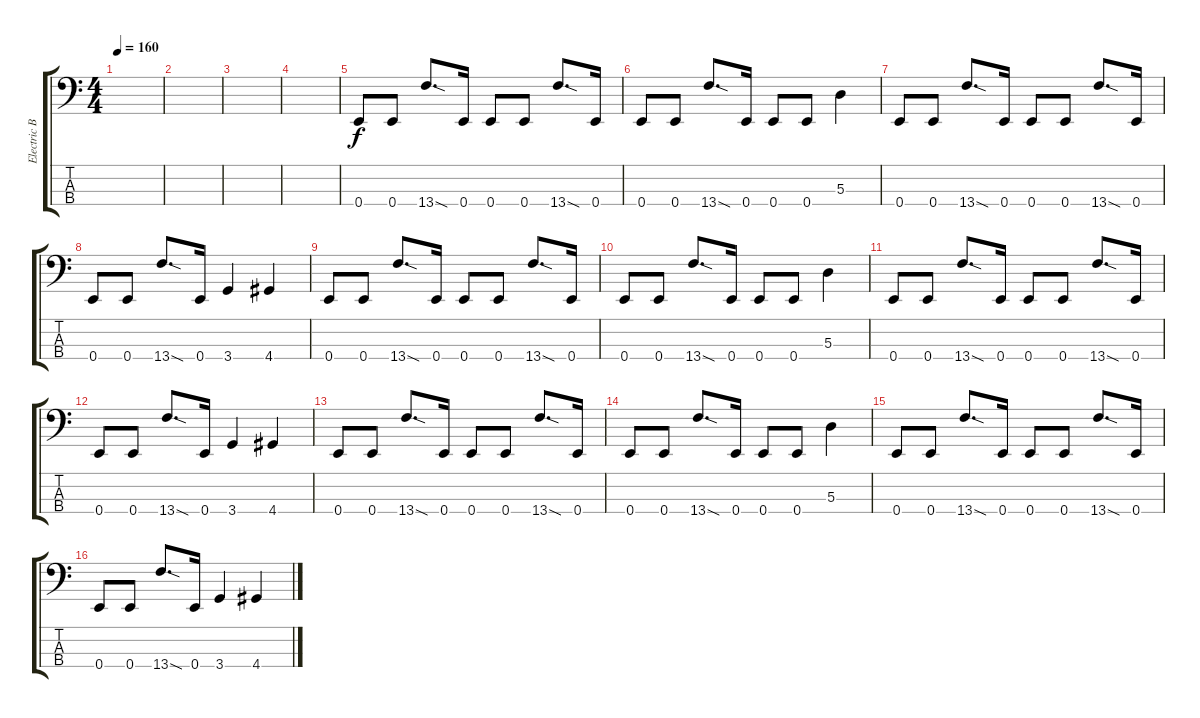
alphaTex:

\track ("Electric Bass" "Electric B") {instrument electricbassfinger}
\staff {score tabs}
\tuning (G2 D2 A1 E1) {hide}
\ts (4 4)
\tempo 160
\clef f4
\ks c
|
|
|
|
0.4.8 0.4.8 13.4{sod}.8{d} 0.4.16 0.4.8 0.4.8 13.4{sod}.8{d} 0.4.16 |
0.4.8 0.4.8 13.4{sod}.8{d} 0.4.16 0.4.8 0.4.8 5.3.4 |
0.4.8 0.4.8 13.4{sod}.8{d} 0.4.16 0.4.8 0.4.8 13.4{sod}.8{d} 0.4.16 |
0.4.8 0.4.8 13.4{sod}.8{d} 0.4.16 3.4.4 4.4.4 |
0.4.8 0.4.8 13.4{sod}.8{d} 0.4.16 0.4.8 0.4.8 13.4{sod}.8{d} 0.4.16 |
0.4.8 0.4.8 13.4{sod}.8{d} 0.4.16 0.4.8 0.4.8 5.3.4 |
0.4.8 0.4.8 13.4{sod}.8{d} 0.4.16 0.4.8 0.4.8 13.4{sod}.8{d} 0.4.16 |
0.4.8 0.4.8 13.4{sod}.8{d} 0.4.16 3.4.4 4.4.4 |
0.4.8 0.4.8 13.4{sod}.8{d} 0.4.16 0.4.8 0.4.8 13.4{sod}.8{d} 0.4.16 |
0.4.8 0.4.8 13.4{sod}.8{d} 0.4.16 0.4.8 0.4.8 5.3.4 |
0.4.8 0.4.8 13.4{sod}.8{d} 0.4.16 0.4.8 0.4.8 13.4{sod}.8{d} 0.4.16 |
0.4.8 0.4.8 13.4{sod}.8{d} 0.4.16 3.4.4 4.4.4
